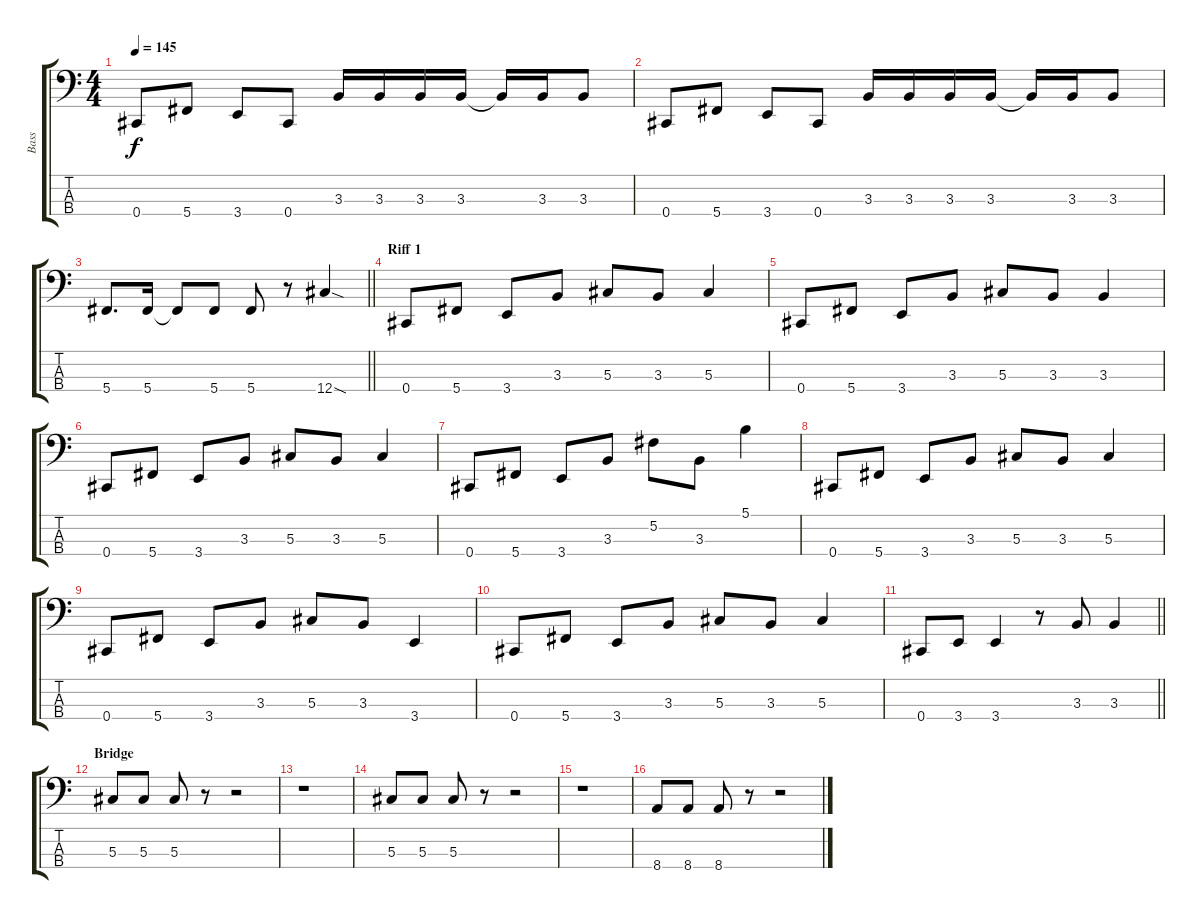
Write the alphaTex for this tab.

\track ("Bass" "Bass") {instrument electricbassfinger}
\staff {score tabs}
\tuning (Gb2 Db2 Ab1 Db1) {hide}
\ts (4 4)
\tempo 145
\clef f4
\ks c
0.4.8{dy f} 5.4.8 3.4.8 0.4.8 3.3.16 3.3.16 3.3.16 3.3.16 3.3{t}.16 3.3.16 3.3.8 |
0.4.8 5.4.8 3.4.8 0.4.8 3.3.16 3.3.16 3.3.16 3.3.16 3.3{t}.16 3.3.16 3.3.8 |
\barLineRight lightlight
5.4.8{d} 5.4.16 5.4{t}.8 5.4.8 5.4.8 r.8 12.4{sod}.4 |
\section ("" "Riff 1")
0.4.8 5.4.8 3.4.8 3.3.8 5.3.8 3.3.8 5.3.4 |
0.4.8 5.4.8 3.4.8 3.3.8 5.3.8 3.3.8 3.3.4 |
0.4.8 5.4.8 3.4.8 3.3.8 5.3.8 3.3.8 5.3.4 |
0.4.8 5.4.8 3.4.8 3.3.8 5.2.8 3.3.8 5.1.4 |
0.4.8 5.4.8 3.4.8 3.3.8 5.3.8 3.3.8 5.3.4 |
0.4.8 5.4.8 3.4.8 3.3.8 5.3.8 3.3.8 3.4.4 |
0.4.8 5.4.8 3.4.8 3.3.8 5.3.8 3.3.8 5.3.4 |
\barLineRight lightlight
0.4.8 3.4.8 3.4.4 r.8 3.3.8 3.3.4 |
\section ("" "Bridge")
5.3.8 5.3.8 5.3.8 r.8 r.2 |
r.1 |
5.3.8 5.3.8 5.3.8 r.8 r.2 |
r.1 |
8.4.8 8.4.8 8.4.8 r.8 r.2
